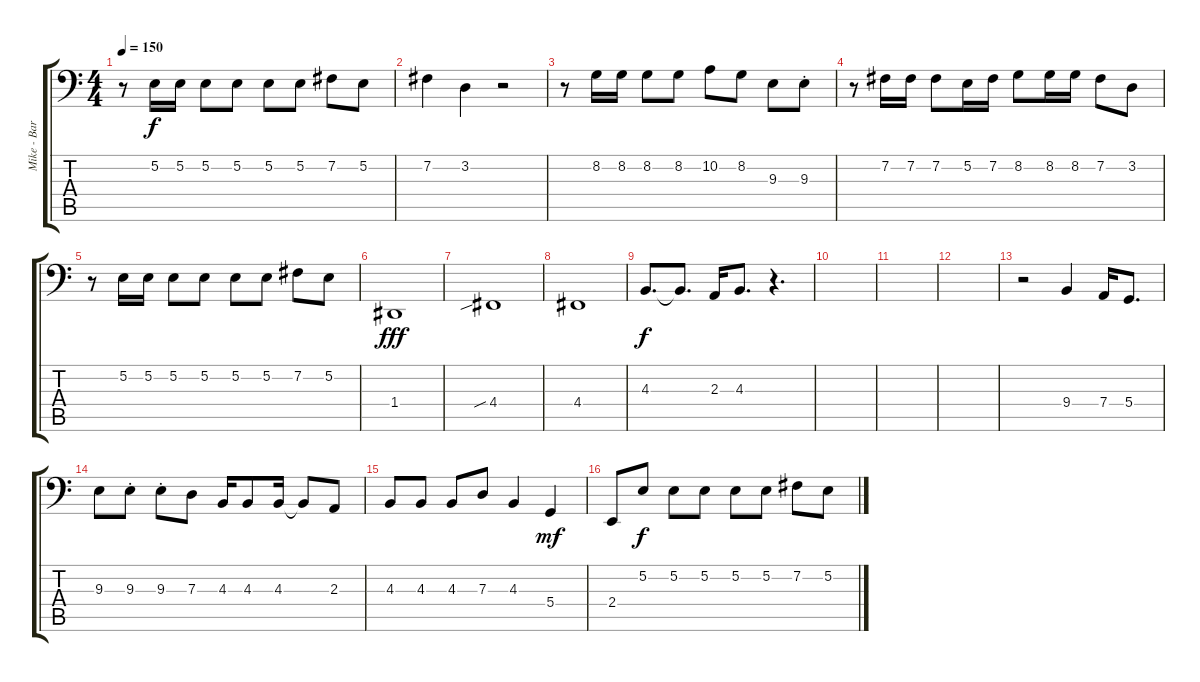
\track ("Mike - Bari" "Mike - Bar") {instrument baritonesax}
\staff {score tabs}
\tuning (E3 B2 G2 D2 A1 E1) {hide}
\ts (4 4)
\tempo 150
\clef f4
\ks c
r.8{dy f} 5.2.16 5.2.16 5.2.8 5.2.8 5.2.8 5.2.8 7.2.8 5.2.8 |
7.2.4 3.2.4 r.2 |
r.8 8.2.16 8.2.16 8.2.8 8.2.8 10.2.8 8.2.8 9.3.8 9.3{st}.8 |
r.8 7.2.16 7.2.16 7.2.8 5.2.16 7.2.16 8.2.8 8.2.16 8.2.16 7.2.8 3.2.8 |
r.8 5.2.16 5.2.16 5.2.8 5.2.8 5.2.8 5.2.8 7.2.8 5.2.8 |
1.4.1{dy fff} |
4.4{sib}.1 |
4.4.1 |
4.3.8{d dy f} 4.3{t}.8{d} 2.3.16 4.3.8{d} r.4{d} |
|
|
|
r.2 9.4.4 7.4.16 5.4.8{d} |
9.3.8 9.3{st}.8 9.3{st}.8 7.3.8 4.3.16 4.3.8 4.3.16 4.3{t}.8 2.3.8 |
4.3.8 4.3.8 4.3.8 7.3.8 4.3.4 5.4.4{dy mf} |
2.4.8 5.2.8{dy f} 5.2.8 5.2.8 5.2.8 5.2.8 7.2.8 5.2.8
